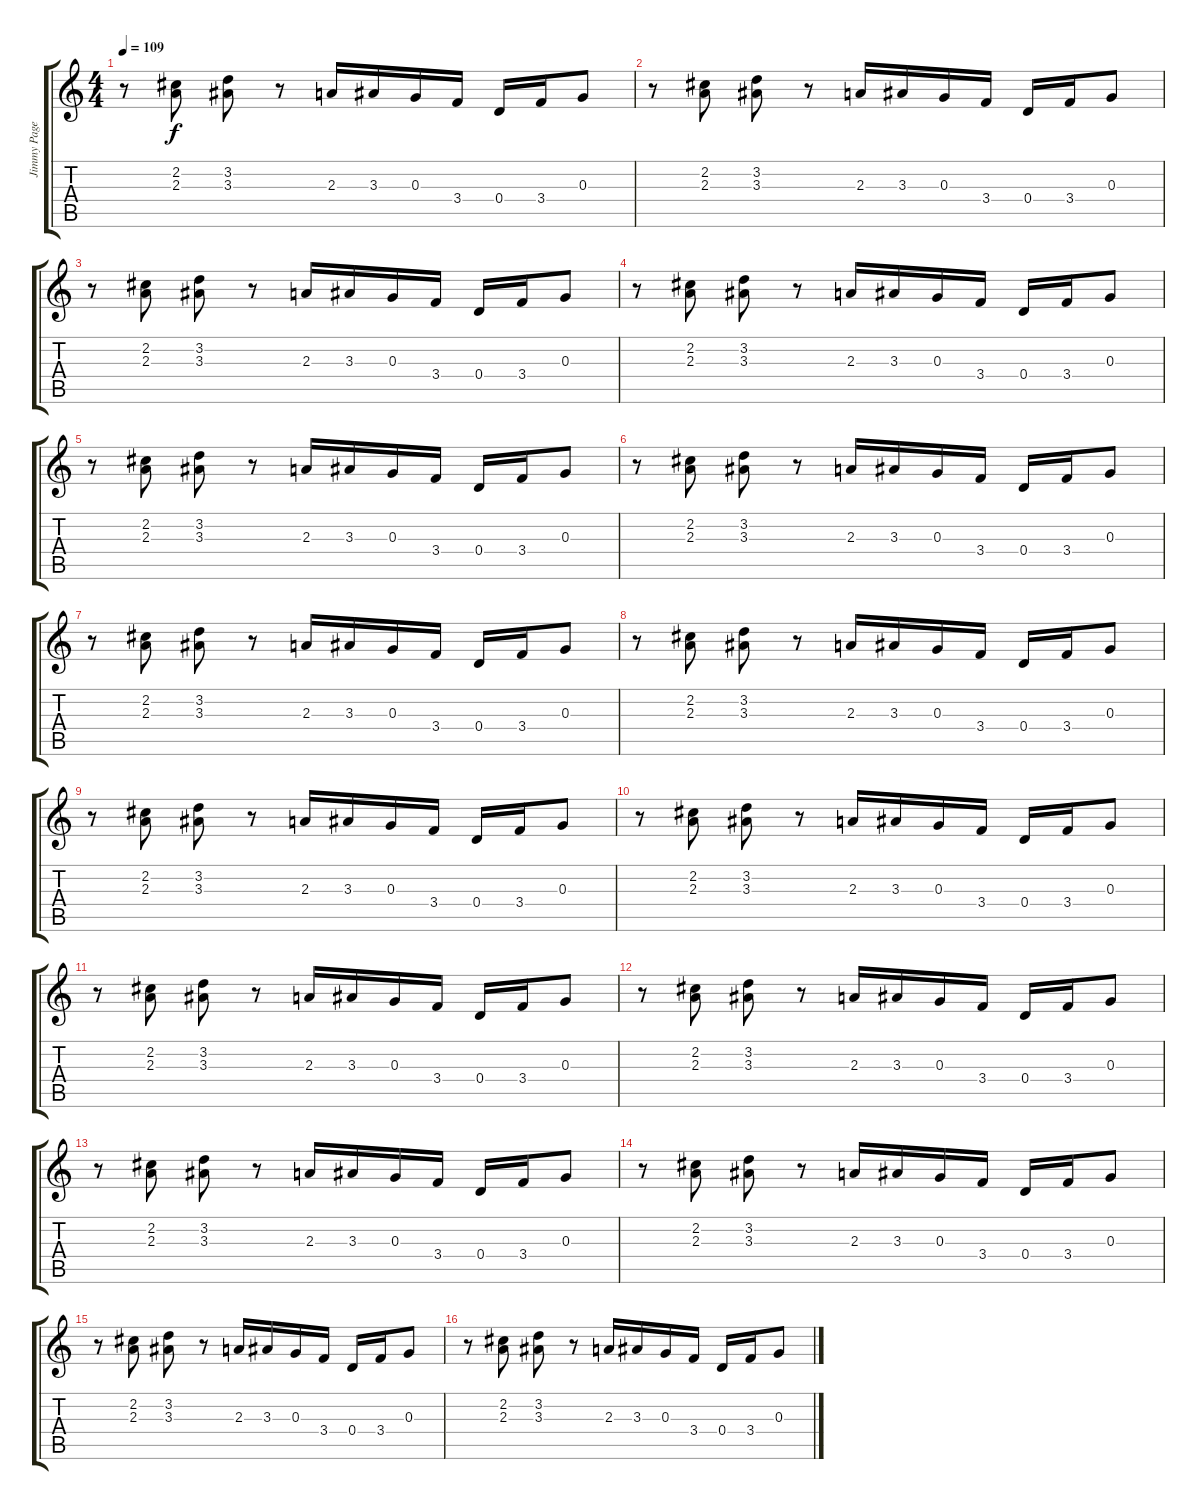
\track ("Jimmy Page (Guitar 1)" "Jimmy Page") {instrument distortionguitar}
\staff {score tabs}
\tuning (E4 B3 G3 D3 A2 E2) {hide}
\ts (4 4)
\tempo 109
\clef g2
\ks c
r.8{dy f} (2.2 2.3).8 (3.2 3.3).8 r.8 2.3.16 3.3.16 0.3.16 3.4.16 0.4.16 3.4.16 0.3.8 |
r.8 (2.2 2.3).8 (3.2 3.3).8 r.8 2.3.16 3.3.16 0.3.16 3.4.16 0.4.16 3.4.16 0.3.8 |
r.8 (2.2 2.3).8 (3.2 3.3).8 r.8 2.3.16 3.3.16 0.3.16 3.4.16 0.4.16 3.4.16 0.3.8 |
r.8 (2.2 2.3).8 (3.2 3.3).8 r.8 2.3.16 3.3.16 0.3.16 3.4.16 0.4.16 3.4.16 0.3.8 |
r.8 (2.2 2.3).8 (3.2 3.3).8 r.8 2.3.16 3.3.16 0.3.16 3.4.16 0.4.16 3.4.16 0.3.8 |
r.8 (2.2 2.3).8 (3.2 3.3).8 r.8 2.3.16 3.3.16 0.3.16 3.4.16 0.4.16 3.4.16 0.3.8 |
r.8 (2.2 2.3).8 (3.2 3.3).8 r.8 2.3.16 3.3.16 0.3.16 3.4.16 0.4.16 3.4.16 0.3.8 |
r.8 (2.2 2.3).8 (3.2 3.3).8 r.8 2.3.16 3.3.16 0.3.16 3.4.16 0.4.16 3.4.16 0.3.8 |
r.8 (2.2 2.3).8 (3.2 3.3).8 r.8 2.3.16 3.3.16 0.3.16 3.4.16 0.4.16 3.4.16 0.3.8 |
r.8 (2.2 2.3).8 (3.2 3.3).8 r.8 2.3.16 3.3.16 0.3.16 3.4.16 0.4.16 3.4.16 0.3.8 |
r.8 (2.2 2.3).8 (3.2 3.3).8 r.8 2.3.16 3.3.16 0.3.16 3.4.16 0.4.16 3.4.16 0.3.8 |
r.8 (2.2 2.3).8 (3.2 3.3).8 r.8 2.3.16 3.3.16 0.3.16 3.4.16 0.4.16 3.4.16 0.3.8 |
r.8 (2.2 2.3).8 (3.2 3.3).8 r.8 2.3.16 3.3.16 0.3.16 3.4.16 0.4.16 3.4.16 0.3.8 |
r.8 (2.2 2.3).8 (3.2 3.3).8 r.8 2.3.16 3.3.16 0.3.16 3.4.16 0.4.16 3.4.16 0.3.8 |
r.8 (2.2 2.3).8 (3.2 3.3).8 r.8 2.3.16 3.3.16 0.3.16 3.4.16 0.4.16 3.4.16 0.3.8 |
r.8 (2.2 2.3).8 (3.2 3.3).8 r.8 2.3.16 3.3.16 0.3.16 3.4.16 0.4.16 3.4.16 0.3.8
